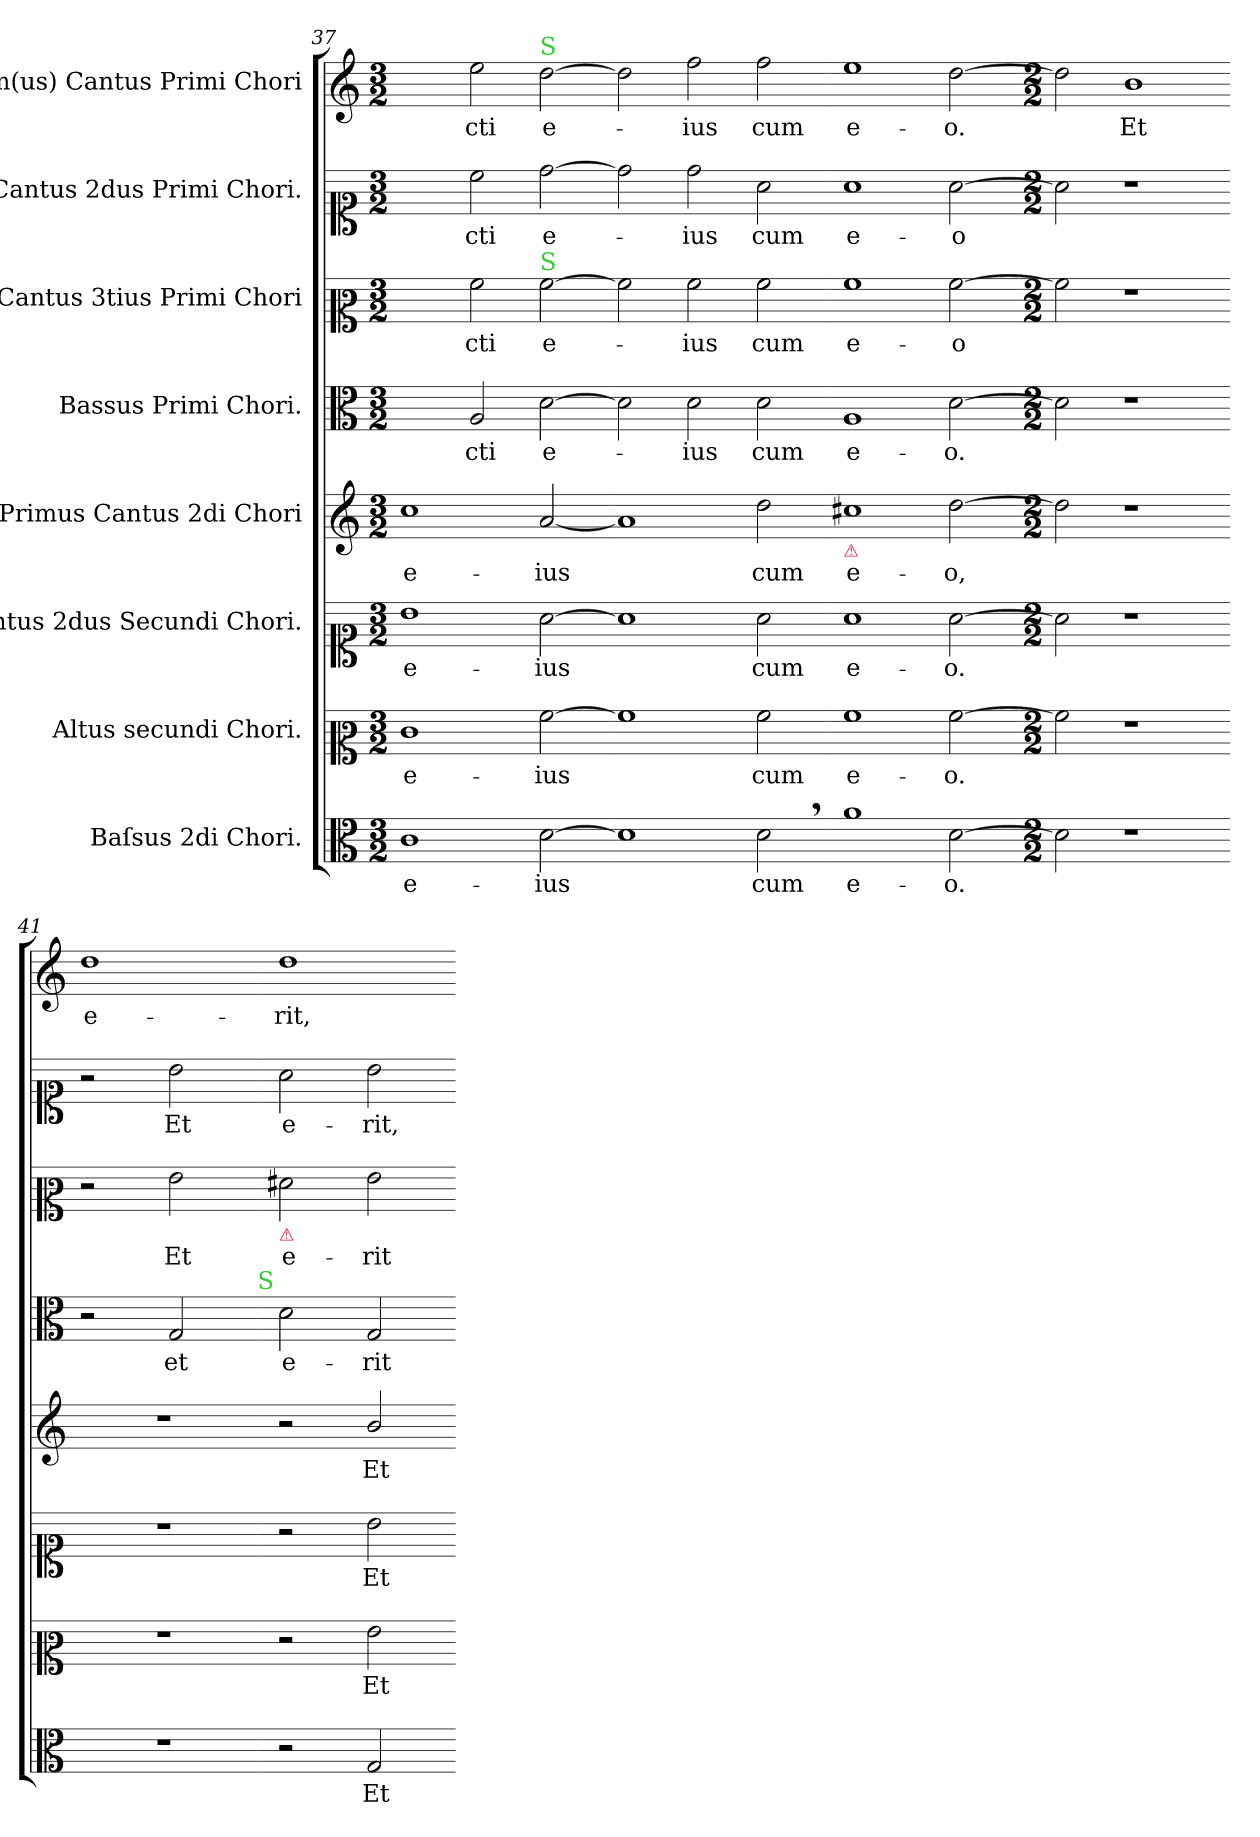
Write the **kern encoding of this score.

**kern	**text	**kern	**text	**kern	**text	**kern	**text	**kern	**text	**kern	**text	**kern	**text	**kern	**text
*part8	*part8	*part7	*part7	*part6	*part6	*part5	*part5	*part4	*part4	*part3	*part3	*part2	*part2	*part1	*part1
*staff8	*staff8	*staff7	*staff7	*staff6	*staff6	*staff5	*staff5	*staff4	*staff4	*staff3	*staff3	*staff2	*staff2	*staff1	*staff1
*I"Baſsus 2di Chori.	*	*I"Altus secundi Chori.	*	*I"Cantus 2dus Secundi Chori.	*	*I"Primus Cantus 2di Chori	*	*I"Bassus Primi Chori.	*	*I"Cantus 3tius Primi Chori	*	*I"Cantus 2dus Primi Chori.	*	*I"Im(us) Cantus Primi Chori	*
*clefC3	*	*clefC2	*	*clefC1	*	*clefG2	*	*clefC3	*	*clefC2	*	*clefC1	*	*clefG2	*
*k[]	*	*k[]	*	*k[]	*	*k[]	*	*k[]	*	*k[]	*	*k[]	*	*k[]	*
*M3/2	*	*M3/2	*	*M3/2	*	*M3/2	*	*M3/2	*	*M3/2	*	*M3/2	*	*M3/2	*
=37	=37	=37	=37	=37	=37	=37	=37	=37	=37	=37	=37	=37	=37	=37	=37
1c	e-	1e	e-	1b	e-	1cc	e-	2ryy	.	2ryy	.	2ryy	.	2ryy	.
!	!	!	!	!	!	!	!	!	!	!	!LO:LY:i	!	!	!	!
.	.	.	.	.	.	.	.	2A/	-cti	2a\	-cti	2cc\	-cti	2ee\	-cti
!	!	!	!	!	!	!	!	!	!	!	!	!	!	!LO:TX:a:color=limegreen:t=S	!
!	!	!	!	!	!	!	!	!	!	!LO:TX:a:color=limegreen:t=S	!	!	!	!	!
[2d\	-ius	[2a\	-ius	[2a\	-ius	[2a/	-ius	[2d\	e-	[2a\	e-	[2dd\	e-	[2dd\	e-
=38-	=38-	=38-	=38-	=38-	=38-	=38-	=38-	=38-	=38-	=38-	=38-	=38-	=38-	=38-	=38-
1d\]	.	1a\]	.	1a\]	.	1a/]	.	2d\]	.	2a\]	.	2dd\]	.	2dd\]	.
.	.	.	.	.	.	.	.	2d\	-ius	2a\	-ius	2dd\	-ius	2ff\	-ius
2d,>\	cum	2a\	cum	2a\	cum	2dd\	cum	2d\	cum	2a\	cum	2a\	cum	2ff\	cum
=39-	=39-	=39-	=39-	=39-	=39-	=39-	=39-	=39-	=39-	=39-	=39-	=39-	=39-	=39-	=39-
!	!	!	!	!	!	!LO:TX:b:color=crimson:t=⚠	!	!	!	!	!	!	!	!	!
1a	e-	1a	e-	1a	e-	1cc#X	e-	1A	e-	1a	e-	1a	e-	1ee	e-
[2d	-o.	[2a	-o.	[2a	-o.	[2dd	-o,	[2d	-o.	[2a	-o	[2a	-o	[2dd	-o.
=40-	=40-	=40-	=40-	=40-	=40-	=40-	=40-	=40-	=40-	=40-	=40-	=40-	=40-	=40-	=40-
*M2/2	*	*M2/2	*	*M2/2	*	*M2/2	*	*M2/2	*	*M2/2	*	*M2/2	*	*M2/2	*
2d]	.	2a]	.	2a]	.	2dd]	.	2d]	.	2a]	.	2a]	.	2dd]	.
1r	.	1r	.	1r	.	1r	.	1r	.	1r	.	1r	.	1b	Et
=41-	=41-	=41-	=41-	=41-	=41-	=41-	=41-	=41-	=41-	=41-	=41-	=41-	=41-	=41-	=41-
1r	.	1r	.	1r	.	1r	.	2r	.	2r	.	2r	.	1dd	e-
.	.	.	.	.	.	.	.	2G/	et	2g\	Et	2b\	Et	.	.
!	!	!	!	!	!	!	!	!LO:TX:a:color=limegreen:t=S	!	!	!	!	!	!	!
=42-	=42-	=42-	=42-	=42-	=42-	=42-	=42-	=42-	=42-	=42-	=42-	=42-	=42-	=42-	=42-
!	!	!	!	!	!	!	!	!	!	!LO:TX:b:color=crimson:t=⚠	!	!	!	!	!
2r	.	2r	.	2r	.	2r	.	2d\	e-	2f#X\	e-	2a\	e-	1dd	-rit,
2G/	Et	2g\	Et	2b\	Et	2b/	Et	2G/	-rit	2g\	-rit	2b\	-rit,	.	.
=-	=-	=-	=-	=-	=-	=-	=-	=-	=-	=-	=-	=-	=-	=-	=-
*-	*-	*-	*-	*-	*-	*-	*-	*-	*-	*-	*-	*-	*-	*-	*-
